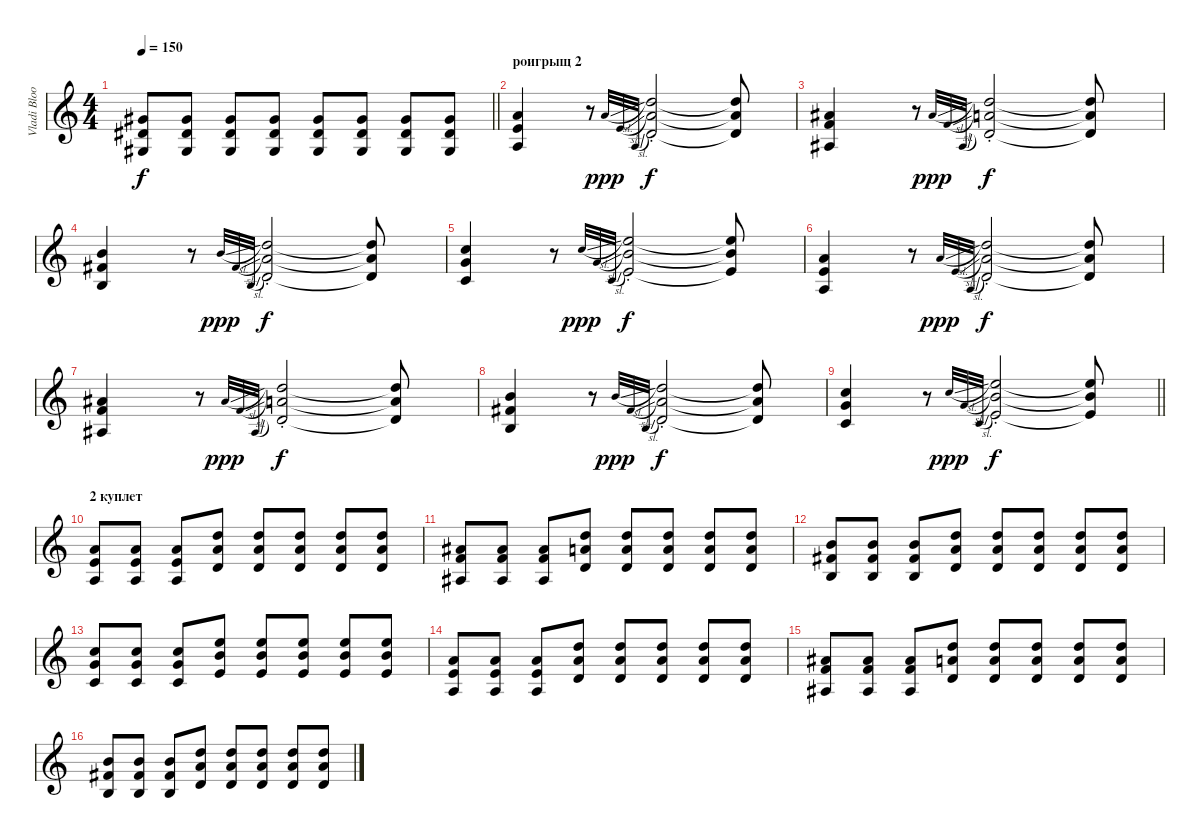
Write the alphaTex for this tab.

\track ("Vladi Blooder" "Vladi Bloo") {instrument overdrivenguitar}
\staff {score}
\tuning (E4 B3 G3 D3 A2 D2) {hide}
\ts (4 4)
\tempo 150
\clef g2
\barLineRight lightlight
\ks c
(6.4 6.5 6.6).8{dy f} (6.4 6.5 6.6).8 (6.4 6.5 6.6).8 (6.4 6.5 6.6).8 (6.4 6.5 6.6).8 (6.4 6.5 6.6).8 (6.4 6.5 6.6).8 (6.4 6.5 6.6).8 |
\section ("" "роигрыщ 2")
(7.4 7.5 7.6).4{volume 13} r.8 7.4{sl}.32{gr onbeat dy ppp} 7.5{sl}.32{gr onbeat} 7.6{sl}.32{gr onbeat} (12.4{st} 12.5{st} 12.6{st}).2{dy f} (12.4{t} 12.5{t} 12.6{t}).8 |
(8.4 8.5 8.6).4 r.8 8.4{sl}.32{gr onbeat dy ppp} 8.5{sl}.32{gr onbeat} 8.6{sl}.32{gr onbeat} (12.4{st} 12.5{st} 12.6{st}).2{dy f} (12.4{t} 12.5{t} 12.6{t}).8 |
(9.4 9.5 9.6).4 r.8 9.4{sl}.32{gr onbeat dy ppp} 9.5{sl}.32{gr onbeat} 9.6{sl}.32{gr onbeat} (12.4{st} 12.5{st} 12.6{st}).2{dy f} (12.4{t} 12.5{t} 12.6{t}).8 |
(10.4 10.5 10.6).4 r.8 10.4{sl}.32{gr onbeat dy ppp} 10.5{sl}.32{gr onbeat} 10.6{sl}.32{gr onbeat} (14.4{st} 14.5{st} 14.6{st}).2{dy f} (14.4{t} 14.5{t} 14.6{t}).8 |
(7.4 7.5 7.6).4 r.8 7.4{sl}.32{gr onbeat dy ppp} 7.5{sl}.32{gr onbeat} 7.6{sl}.32{gr onbeat} (12.4{st} 12.5{st} 12.6{st}).2{dy f} (12.4{t} 12.5{t} 12.6{t}).8 |
(8.4 8.5 8.6).4 r.8 8.4{sl}.32{gr onbeat dy ppp} 8.5{sl}.32{gr onbeat} 8.6{sl}.32{gr onbeat} (12.4{st} 12.5{st} 12.6{st}).2{dy f} (12.4{t} 12.5{t} 12.6{t}).8 |
(9.4 9.5 9.6).4 r.8 9.4{sl}.32{gr onbeat dy ppp} 9.5{sl}.32{gr onbeat} 9.6{sl}.32{gr onbeat} (12.4{st} 12.5{st} 12.6{st}).2{dy f} (12.4{t} 12.5{t} 12.6{t}).8 |
\barLineRight lightlight
(10.4 10.5 10.6).4 r.8 10.4{sl}.32{gr onbeat dy ppp} 10.5{sl}.32{gr onbeat} 10.6{sl}.32{gr onbeat} (14.4{st} 14.5{st} 14.6{st}).2{dy f} (14.4{t} 14.5{t} 14.6{t}).8 |
\section ("" "2 куплет")
(7.4 7.5 7.6).8 (7.4 7.5 7.6).8 (7.4 7.5 7.6).8 (12.4 12.5 12.6).8 (12.4 12.5 12.6).8 (12.4 12.5 12.6).8 (12.4 12.5 12.6).8 (12.4 12.5 12.6).8 |
(8.4 8.5 8.6).8 (8.4 8.5 8.6).8 (8.4 8.5 8.6).8 (12.4 12.5 12.6).8 (12.4 12.5 12.6).8 (12.4 12.5 12.6).8 (12.4 12.5 12.6).8 (12.4 12.5 12.6).8 |
(9.4 9.5 9.6).8 (9.4 9.5 9.6).8 (9.4 9.5 9.6).8 (12.4 12.5 12.6).8 (12.4 12.5 12.6).8 (12.4 12.5 12.6).8 (12.4 12.5 12.6).8 (12.4 12.5 12.6).8 |
(10.4 10.5 10.6).8 (10.4 10.5 10.6).8 (10.4 10.5 10.6).8 (14.4 14.5 14.6).8 (14.4 14.5 14.6).8 (14.4 14.5 14.6).8 (14.4 14.5 14.6).8 (14.4 14.5 14.6).8 |
(7.4 7.5 7.6).8 (7.4 7.5 7.6).8 (7.4 7.5 7.6).8 (12.4 12.5 12.6).8 (12.4 12.5 12.6).8 (12.4 12.5 12.6).8 (12.4 12.5 12.6).8 (12.4 12.5 12.6).8 |
(8.4 8.5 8.6).8 (8.4 8.5 8.6).8 (8.4 8.5 8.6).8 (12.4 12.5 12.6).8 (12.4 12.5 12.6).8 (12.4 12.5 12.6).8 (12.4 12.5 12.6).8 (12.4 12.5 12.6).8 |
(9.4 9.5 9.6).8 (9.4 9.5 9.6).8 (9.4 9.5 9.6).8 (12.4 12.5 12.6).8 (12.4 12.5 12.6).8 (12.4 12.5 12.6).8 (12.4 12.5 12.6).8 (12.4 12.5 12.6).8
